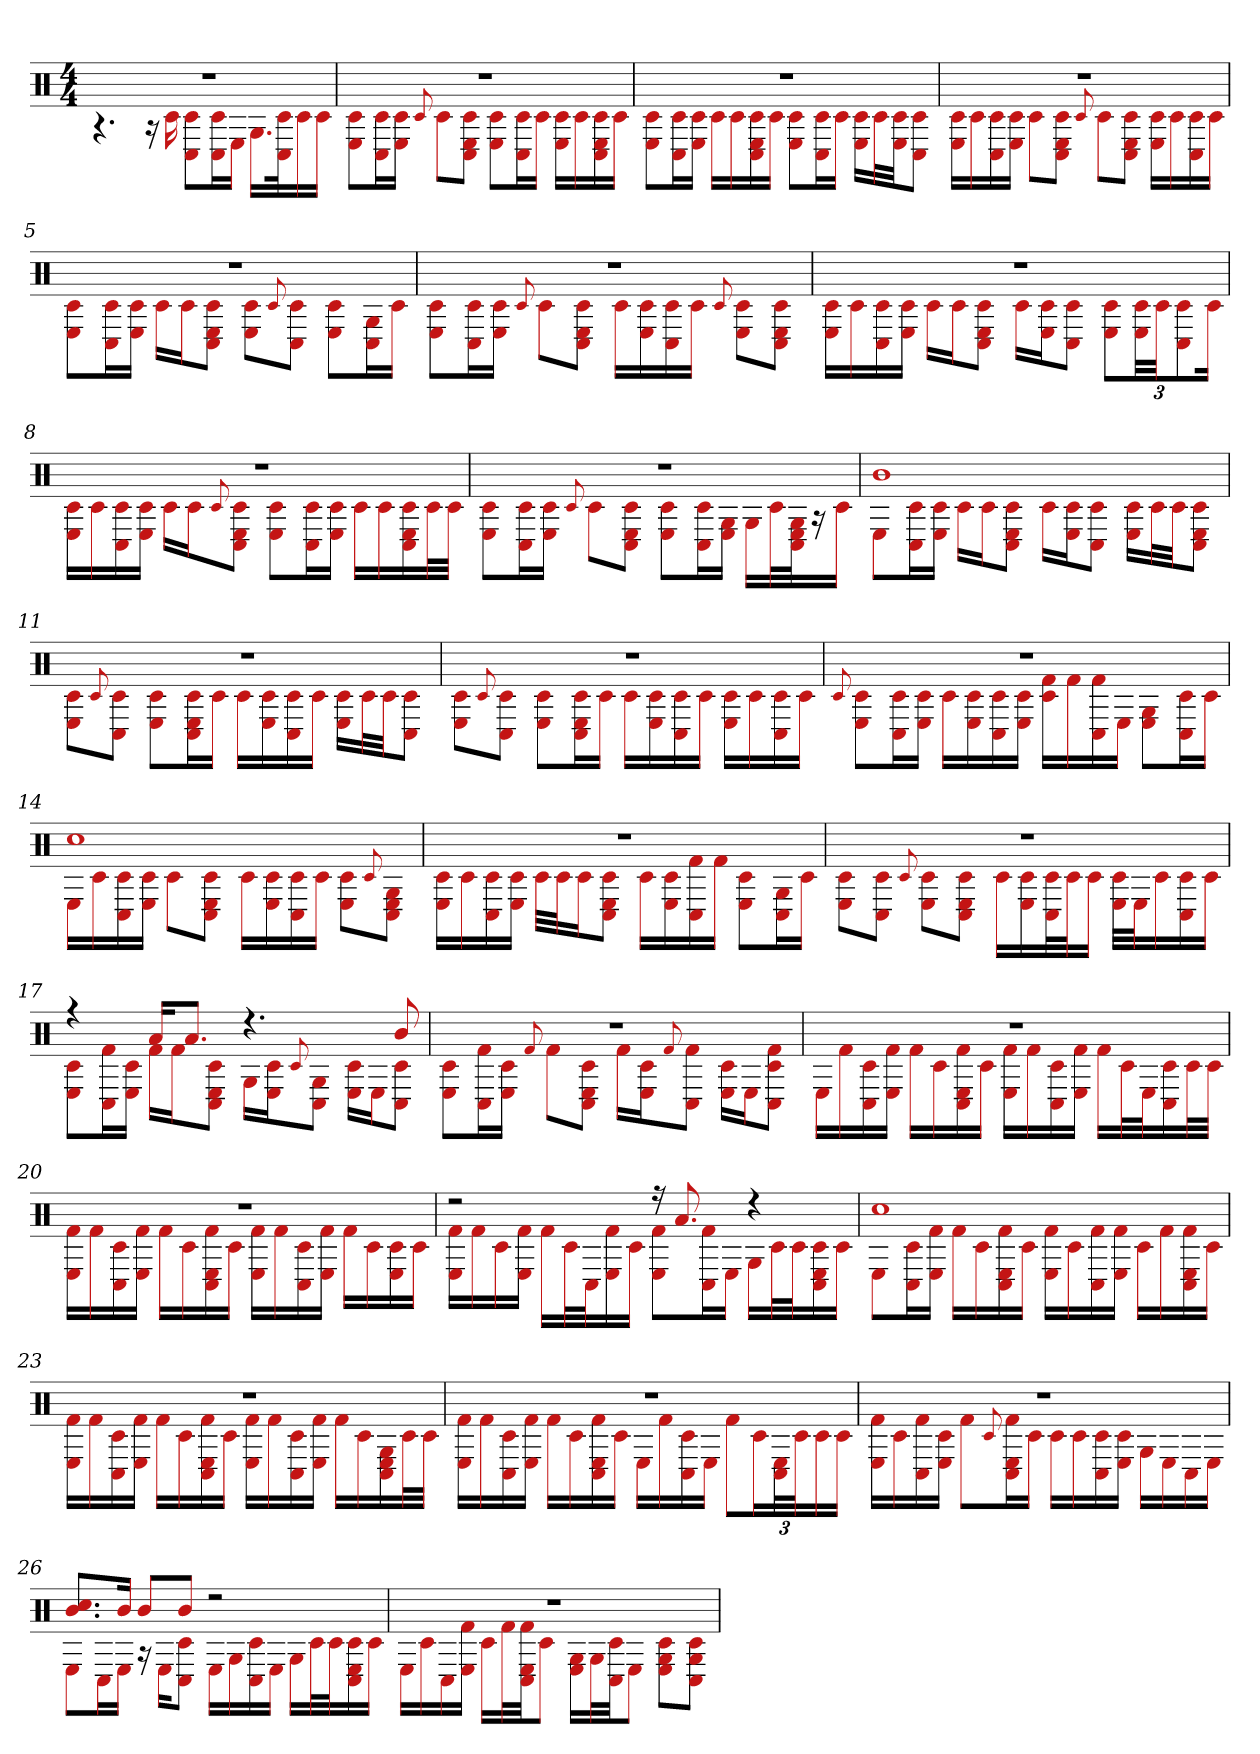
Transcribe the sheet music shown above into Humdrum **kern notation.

**kern
*part1
*staff1
*clefX
*k[]
*M4/4
=1
*^
1r	4.r
.	16r
.	16c#
.	8C# 8c#L
.	16C# 16c#L
.	16EJJ
.	16.GLL
.	32C# 32c#k
.	16c#
.	16c#JJ
=2	=2
1r	8E 8c#L
.	16C# 16c#L
.	16c# 16EJJ
.	8qqc#
.	8c#L
.	8E 8C# 8c#J
.	8E 8c#L
.	16C# 16c#L
.	16c#JJ
.	16E 16c#LL
.	16c#
.	16E 16C# 16c#
.	16c#JJ
=3	=3
1r	8E 8c#L
.	16C# 16c#L
.	16c# 16EJJ
.	16c#LL
.	16c#
.	16C# 16E 16c#
.	16c#JJ
.	8E 8c#L
.	16C# 16c#L
.	16c#JJ
.	16E 16c#LL
.	32c#L
.	32E 32c#JJ
.	8C# 8c#J
=4	=4
1r	16E 16c#LL
.	16c#
.	16C# 16c#
.	16E 16c#JJ
.	8c#L
.	8E 8C# 8c#J
.	8qqc#
.	8c#L
.	8E 8C# 8c#J
.	16E 16c#LL
.	16c#
.	16c# 16C#
.	16c#JJ
=5	=5
1r	8E 8c#L
.	16c# 16C#L
.	16c# 16EJJ
.	16c#LL
.	16c#J
.	8E 8C# 8c#J
.	8E 8c#L
.	8qqc#
.	8C# 8c#J
.	8E 8c#L
.	16C# 16GL
.	16c#JJ
=6	=6
1r	8E 8c#L
.	16C# 16c#L
.	16c# 16EJJ
.	8qqc#
.	8c#L
.	8E 8C# 8c#J
.	16c#LL
.	16E 16c#
.	16C# 16c#
.	16c#JJ
.	8qqc#
.	8E 8c#L
.	8c# 8E 8C#J
=7	=7
1r	16E 16c#LL
.	16c#
.	16c# 16C#
.	16c# 16EJJ
.	16c#LL
.	16c#J
.	8E 8C# 8c#J
.	16c#LL
.	16c# 16EJ
.	8C# 8c#J
.	12E 12c#L
.	48E 48c#LL
.	48c#JJ
.	12c# 12C#
.	24c#Jk
=8	=8
1r	16E 16c#LL
.	16c#
.	16c# 16C#
.	16E 16c#JJ
.	16c#LL
.	16c#J
.	8qqc#
.	8C# 8E 8c#J
.	8E 8c#L
.	16c# 16C#L
.	16E 16c#JJ
.	16c#LL
.	16c#
.	16C# 16E 16c#
.	32c#L
.	32c#JJJ
=9	=9
1r	8E 8c#L
.	16C# 16c#L
.	16E 16c#JJ
.	8qqc#
.	8c#L
.	8E 8C# 8c#J
.	8E 8c#L
.	16C# 16c#L
.	16E 16GJJ
.	16GLL
.	32c#L
.	32G 32E 32C#J
.	16r
.	16c#JJ
=10	=10
1b	8EL
.	16C# 16c#L
.	16E 16c#JJ
.	16c#LL
.	16c#J
.	8E 8C# 8c#J
.	16c#LL
.	16c# 16EJ
.	8c# 8C#J
.	16E 16c#LL
.	32c#L
.	32c#JJ
.	8C# 8E 8c#J
=11	=11
1r	8E 8c#L
.	8qqc#
.	8C# 8c#J
.	8E 8c#L
.	16E 16C# 16c#L
.	16c#JJ
.	16c#LL
.	16E 16c#
.	16c# 16C#
.	16c#JJ
.	16E 16c#LL
.	32c#L
.	32c#JJ
.	8C# 8c#J
=12	=12
1r	8E 8c#L
.	8qqc#
.	8C# 8c#J
.	8E 8c#L
.	16C# 16E 16c#L
.	16c#JJ
.	16c#LL
.	16E 16c#
.	16c# 16C#
.	16c#JJ
.	16E 16c#LL
.	16c#
.	16C# 16c#
.	16c#JJ
=13	=13
.	8qqc#
1r	8E 8c#L
.	16c# 16C#L
.	16c# 16EJJ
.	16c#LL
.	16c# 16E
.	16C# 16c#
.	16c# 16EJJ
.	16c# 16f#LL
.	16f#
.	16C# 16f#
.	16EJJ
.	8G 8EL
.	16C# 16c#L
.	16c#JJ
=14	=14
1cc#	16ELL
.	16c#
.	16C# 16c#
.	16E 16c#JJ
.	8c#L
.	8C# 8E 8c#J
.	16c#LL
.	16E 16c#
.	16C# 16c#
.	16c#JJ
.	8E 8c#L
.	8qqc#
.	8E 8G 8C#J
=15	=15
1r	16c# 16ELL
.	16c#
.	16C# 16c#
.	16c# 16EJJ
.	32c#LLL
.	32c#J
.	16c#J
.	8E 8C# 8c#J
.	16c#LL
.	16E 16c#
.	16f# 16C#
.	16f#JJ
.	8E 8c#L
.	16G 16C#L
.	16c#JJ
=16	=16
1r	8E 8c#L
.	8C# 8c#J
.	8qqc#
.	8E 8c#L
.	8E 8C# 8c#J
.	16c#LL
.	16E 16c#
.	32C# 32c#L
.	32c#J
.	16c#JJ
.	32E 32c#LLL
.	32EJ
.	16c#
.	16C# 16c#
.	16c#JJ
=17	=17
4r	8E 8c#L
.	16C# 16f#L
.	16c# 16EJJ
16aKL	16f#LL
8.aJ	16f#J
.	8E 8C# 8c#J
4.r	16GLL
.	16E 16c#J
.	8qqc#
.	8C# 8GJ
.	16E 16c#LL
.	16EJ
8b	8C# 8c#J
=18	=18
1r	8E 8c#L
.	16C# 16f#L
.	16c# 16EJJ
.	8qqf#
.	8f#L
.	8E 8C# 8c#J
.	16f#LL
.	16c# 16EJ
.	8qqf#
.	8C# 8f#J
.	16c# 16ELL
.	16EJ
.	8f# 8C# 8c#J
=19	=19
1r	16ELL
.	16f#
.	16c# 16C#
.	16E 16f#JJ
.	16f#LL
.	16c#
.	16E 16C# 16f#
.	16c#JJ
.	16E 16f#LL
.	16f#
.	16C# 16c#
.	16E 16f#JJ
.	16f#LL
.	32c#L
.	32EJ
.	16c# 16C#
.	32c#L
.	32c#JJJ
=20	=20
1r	16E 16f#LL
.	16f#
.	16C# 16c#
.	16f# 16EJJ
.	16f#LL
.	16c#
.	16E 16f# 16C#
.	16c#JJ
.	16f# 16ELL
.	16f#
.	16c# 16C#
.	16f# 16EJJ
.	16f#LL
.	16c#
.	16E 16c#
.	16c#JJ
=21	=21
2r	16f# 16ELL
.	16f#
.	16c#
.	16f# 16EJJ
.	16f#LL
.	32c#L
.	32C#J
.	16E 16f#
.	16c#JJ
16r	8E 8f#L
8.a	.
.	16C# 16f#L
.	16EJJ
4r	16GLL
.	32c#L
.	32c#J
.	16C# 16E 16c#
.	16c#JJ
=22	=22
1cc#	8EL
.	16c# 16C#L
.	16E 16f#JJ
.	16f#LL
.	16c#
.	16f# 16C# 16E
.	16c#JJ
.	16f# 16ELL
.	16c#
.	16f# 16C#
.	16f# 16EJJ
.	16c#LL
.	16f#
.	16E 16f# 16C#
.	16c#JJ
=23	=23
1r	16E 16f#LL
.	16f#
.	16c# 16C#
.	16f# 16EJJ
.	16f#LL
.	16c#
.	16f# 16E 16C#
.	16c#JJ
.	16E 16f#LL
.	16f#
.	16c# 16C#
.	16E 16f#JJ
.	16f#LL
.	16c#
.	16E 16G 16C#
.	32c#L
.	32c#JJJ
=24	=24
1r	16E 16f#LL
.	16f#
.	16C# 16c#
.	16E 16f#JJ
.	16f#LL
.	16c#
.	16E 16C# 16f#
.	16c#JJ
.	16ELL
.	16f#
.	16C# 16c#
.	16EJJ
.	12f#L
.	24c#L
.	48E 48C#L
.	48c#J
.	24c#
.	24c#JJ
=25	=25
1r	16E 16f#LL
.	16c#
.	16C# 16f#
.	16E 16c#JJ
.	8f#L
.	8qqc#
.	16C# 16E 16f#L
.	16c#JJ
.	16c#LL
.	16c#
.	16C# 16c#
.	16c# 16EJJ
.	16GLL
.	16E
.	16C#
.	16EJJ
=26	=26
8.b 8.cc#L	8EL
.	16C#L
16bJk	16EJJ
8bL	16r
.	16EKL
8bJ	8c# 8C#J
2r	16ELL
.	16G
.	16C# 16c#
.	16EJJ
.	16GLL
.	32c#L
.	32c#J
.	16E 16C# 16c#
.	16c#JJ
=27	=27
1r	16ELL
.	16c#
.	16C#
.	16E 16f#JJ
.	16c#LL
.	32f#L
.	32E 32C# 32f#JJ
.	8c#J
.	16E 16GLL
.	32GL
.	32C# 32c#JJ
.	8EJ
.	8G 8c# 8EL
.	8C# 8G 8c#J
*v	*v
=
*-
